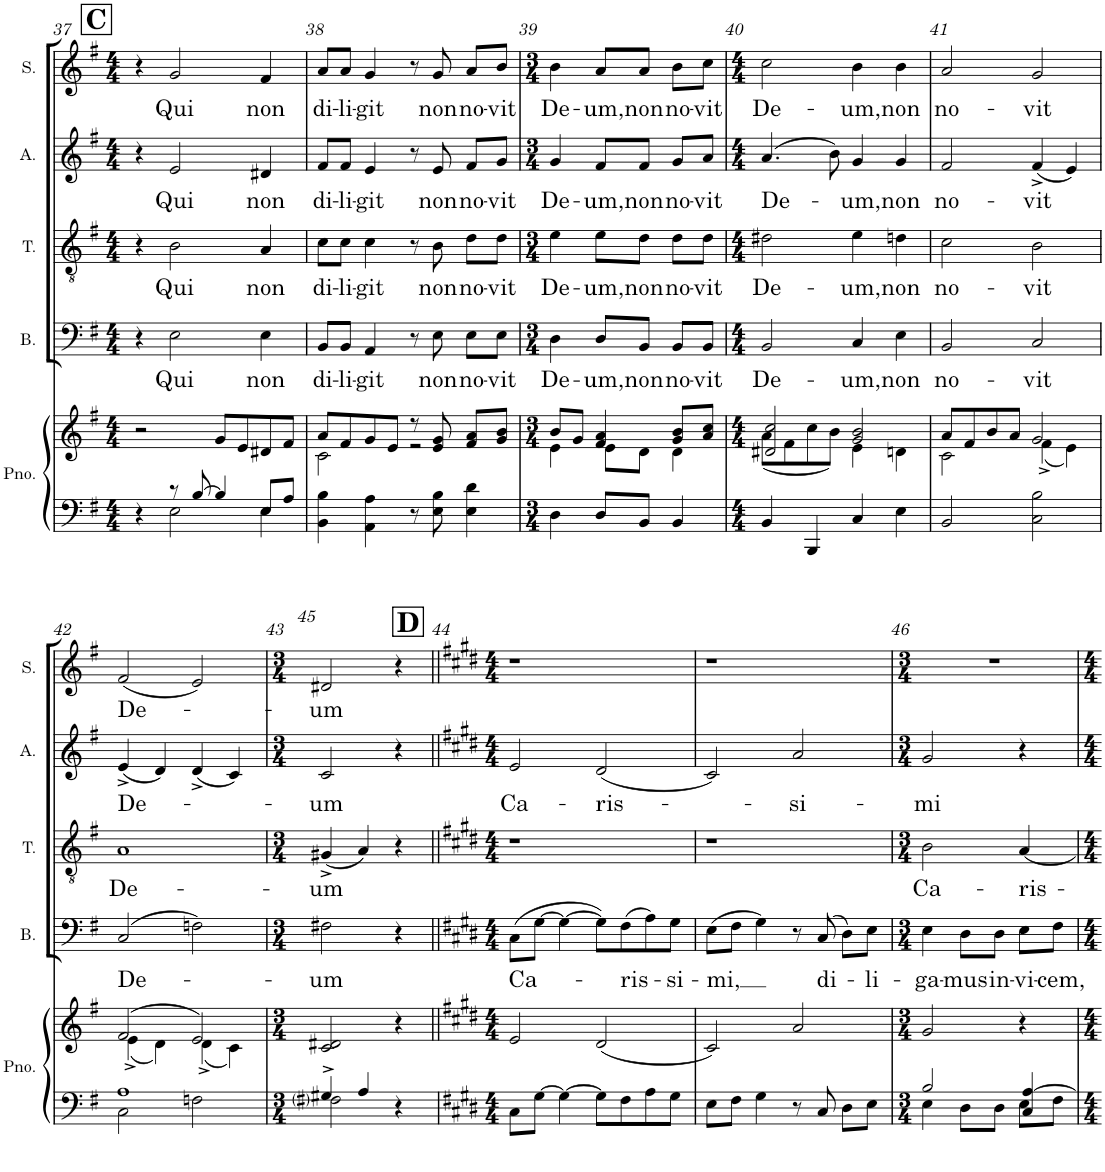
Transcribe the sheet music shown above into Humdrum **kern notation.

**kern	**kern	**kern	**text	**kern	**text	**kern	**text	**kern	**text
*part5	*part5	*part4	*part4	*part3	*part3	*part2	*part2	*part1	*part1
*staff6	*staff5	*staff4	*staff4	*staff3	*staff3	*staff2	*staff2	*staff1	*staff1
*I"Piano	*	*I"Basses	*	*I"Ténors	*	*I"Altos	*	*I"Sopranos	*
*I'Pno.	*	*I'B.	*	*I'T.	*	*I'A.	*	*I'S.	*
!!LO:PB:g=z
*clefF4	*clefG2	*clefF4	*	*clefGv2	*	*clefG2	*	*clefG2	*
*	*	*	*	*Trd7c12	*	*	*	*	*
*k[f#]	*k[f#]	*k[f#]	*	*k[f#]	*	*k[f#]	*	*k[f#]	*
*G:	*G:	*G:	*	*G:	*	*G:	*	*G:	*
*M4/4	*M4/4	*M4/4	*	*M4/4	*	*M4/4	*	*M4/4	*
!!LO:REH:place=s1:a:B:cj:fs=17.1407:t=C
=37	=37	=37	=37	=37	=37	=37	=37	=37	=37
*^	*	*	*	*	*	*	*	*	*
4r	4ryy	2r	4r	.	4r	.	4r	.	4r	.
!	!	!	!	!LO:LY:b	!	!LO:LY:b	!	!LO:LY:b	!	!LO:LY:b
8r	2E\	.	2E\	Qui	2B\	Qui	2e/	Qui	2g/	Qui
[8B/	.	.	.	.	.	.	.	.	.	.
4B/]	.	8g/L	.	.	.	.	.	.	.	.
.	.	8e/	.	.	.	.	.	.	.	.
!	!	!	!	!LO:LY:b	!	!LO:LY:b	!	!LO:LY:b	!	!LO:LY:b
8E/L	4E\	8d#X/	4E\	non	4A/	non	4d#X/	non	4f#/	non
8A/J	.	8f#/J	.	.	.	.	.	.	.	.
*v	*v	*	*	*	*	*	*	*	*	*
=38	=38	=38	=38	=38	=38	=38	=38	=38	=38
*	*^	*	*	*	*	*	*	*	*
!	!	!	!	!LO:LY:b	!	!LO:LY:b	!	!LO:LY:b	!	!LO:LY:b
4BB\ 4B\	8a/L	2c\	8BB/L	di-	8c\L	di-	8f#/L	di-	8a/L	di-
!	!	!	!	!LO:LY:b	!	!LO:LY:b	!	!LO:LY:b	!	!LO:LY:b
.	8f#/	.	8BB/J	-li-	8c\J	-li-	8f#/J	-li-	8a/J	-li-
!	!	!	!	!LO:LY:b	!	!LO:LY:b	!	!LO:LY:b	!	!LO:LY:b
4AA\ 4A\	8g/	.	4AA/	-git	4c\	-git	4e/	-git	4g/	-git
.	8e/J	.	.	.	.	.	.	.	.	.
8r	8r	2r	8r	.	8r	.	8r	.	8r	.
!	!	!	!	!LO:LY:b	!	!LO:LY:b	!	!LO:LY:b	!	!LO:LY:b
8E\ 8B\	8e/ 8g/	.	8E\	non	8B\	non	8e/	non	8g/	non
!	!	!	!	!LO:LY:b	!	!LO:LY:b	!	!LO:LY:b	!	!LO:LY:b
4E\ 4d\	8f#/ 8a/L	.	8E\L	no-	8d\L	no-	8f#/L	no-	8a/L	no-
!	!	!	!	!LO:LY:b	!	!LO:LY:b	!	!LO:LY:b	!	!LO:LY:b
.	8g/ 8b/J	.	8E\J	-vit	8d\J	-vit	8g/J	-vit	8b/J	-vit
=39	=39	=39	=39	=39	=39	=39	=39	=39	=39	=39
*M3/4	*M3/4	*	*M3/4	*	*M3/4	*	*M3/4	*	*M3/4	*
!	!	!	!	!LO:LY:b	!	!LO:LY:b	!	!LO:LY:b	!	!LO:LY:b
4D\	8b/L	4e\	4D\	De-	4e\	De-	4g/	De-	4b\	De-
.	8g/J	.	.	.	.	.	.	.	.	.
!	!	!	!	!LO:LY:b	!	!LO:LY:b	!	!LO:LY:b	!	!LO:LY:b
8D/L	4f#/ 4a/	8e\L	8D/L	-um,	8e\L	-um,	8f#/L	-um,	8a/L	-um,
!	!	!	!	!LO:LY:b	!	!LO:LY:b	!	!LO:LY:b	!	!LO:LY:b
8BB/J	.	8d\J	8BB/J	non	8d\J	non	8f#/J	non	8a/J	non
!	!	!	!	!LO:LY:b	!	!LO:LY:b	!	!LO:LY:b	!	!LO:LY:b
4BB/	8g/ 8b/L	4d\	8BB/L	no-	8d\L	no-	8g/L	no-	8b\L	no-
!	!	!	!	!LO:LY:b	!	!LO:LY:b	!	!LO:LY:b	!	!LO:LY:b
.	8a/ 8cc/J	.	8BB/J	-vit	8d\J	-vit	8a/J	-vit	8cc\J	-vit
=40	=40	=40	=40	=40	=40	=40	=40	=40	=40	=40
*M4/4	*M4/4	*	*M4/4	*	*M4/4	*	*M4/4	*	*M4/4	*
!	!	!	!	!LO:LY:b	!	!LO:LY:b	!	!LO:LY:b	!	!LO:LY:b
4BB/	2d#X/ 2cc/	(8a\L	2BB/	De-	2d#X\	De-	(4.a/	De-	2cc\	De-
.	.	8f#\	.	.	.	.	.	.	.	.
4BBB/	.	8cc\	.	.	.	.	.	.	.	.
.	.	8b\J)	.	.	.	.	8b\)	.	.	.
!	!	!	!	!LO:LY:b	!	!LO:LY:b	!	!LO:LY:b	!	!LO:LY:b
4C/	2g/ 2b/	4e\	4C/	-um,	4e\	-um,	4g/	-um,	4b\	-um,
!	!	!	!	!LO:LY:b	!	!LO:LY:b	!	!LO:LY:b	!	!LO:LY:b
4E\	.	4dn\	4E\	non	4dn\	non	4g/	non	4b\	non
=41	=41	=41	=41	=41	=41	=41	=41	=41	=41	=41
!	!	!	!	!LO:LY:b	!	!LO:LY:b	!	!LO:LY:b	!	!LO:LY:b
2BB/	8a/L	2c\	2BB/	no-	2c\	no-	2f#/	no-	2a/	no-
.	8f#/	.	.	.	.	.	.	.	.	.
.	8b/	.	.	.	.	.	.	.	.	.
.	8a/J	.	.	.	.	.	.	.	.	.
!	!	!	!	!LO:LY:b	!	!LO:LY:b	!	!LO:LY:b	!	!LO:LY:b
2C\ 2B\	2g/	(4f#^\	2C/	-vit	2B\	-vit	(4f#^/	-vit	2g/	-vit
.	.	4e\)	.	.	.	.	4e/)	.	.	.
!!LO:LB:g=z
=42	=42	=42	=42	=42	=42	=42	=42	=42	=42	=42
*^	*	*	*	*	*	*	*	*	*	*
!	!	!	!	!	!LO:LY:b	!	!LO:LY:b	!	!LO:LY:b	!	!LO:LY:b
1A	2C\	(2f#/	(4e^\	(2C/	De-	1A	De-	(4e^/	De-	(2f#/	De-
.	.	.	4d\)	.	.	.	.	4d/)	.	.	.
.	2Fn\	2e/)	(4d^\	2Fn\)	.	.	.	(4d^/	.	2e/)	.
.	.	.	4c\)	.	.	.	.	4c/)	.	.	.
=43	=43	=43	=43	=43	=43	=43	=43	=43	=43	=43	=43
*M3/4	*	*M3/4	*	*M3/4	*	*M3/4	*	*M3/4	*	*M3/4	*
!	!	!	!	!	!LO:LY:b	!	!LO:LY:b	!	!LO:LY:b	!	!LO:LY:b
4G#X^/	2F#i\	2c/ 2d#X/	2ryy	2F#X\	-um	(4G#X^/	-um	2c/	-um	2d#X/	-um
4A/	.	.	.	.	.	4A/)	.	.	.	.	.
4r	4ryy	4r	4ryy	4r	.	4r	.	4r	.	4r	.
*v	*v	*	*	*	*	*	*	*	*	*	*
*	*v	*v	*	*	*	*	*	*	*	*
!!LO:REH:place=s1:a:B:cj:fs=17.1407:t=D
=44||	=44||	=44||	=44||	=44||	=44||	=44||	=44||	=44||	=44||
*k[f#c#g#d#]	*k[f#c#g#d#]	*k[f#c#g#d#]	*	*k[f#c#g#d#]	*	*k[f#c#g#d#]	*	*k[f#c#g#d#]	*
*E:	*E:	*E:	*	*E:	*	*E:	*	*E:	*
*M4/4	*M4/4	*M4/4	*	*M4/4	*	*M4/4	*	*M4/4	*
*^	*^	*	*	*	*	*	*	*	*
!	!	!	!	!	!LO:LY:b	!	!	!	!LO:LY:b	!	!
*v	*v	*	*	*	*	*	*	*	*	*	*
*	*v	*v	*	*	*	*	*	*	*	*
8C#\L	2e/	(8C#\L	Ca-	1r	.	2e/	Ca-	1r	.
[8G#\J	.	[8G#\J	.	.	.	.	.	.	.
4G#\_	.	4G#\_	.	.	.	.	.	.	.
!	!	!	!	!	!	!	!LO:LY:b	!	!
8G#\L]	(2d#/	8G#\L])	.	.	.	(2d#/	-ris-	.	.
!	!	!	!LO:LY:b	!	!	!	!	!	!
8F#\	.	(8F#\	-ris-	.	.	.	.	.	.
8A\	.	8A\)	.	.	.	.	.	.	.
!	!	!	!LO:LY:b	!	!	!	!	!	!
8G#\J	.	8G#\J	-si-	.	.	.	.	.	.
=45	=45	=45	=45	=45	=45	=45	=45	=45	=45
!	!	!	!LO:LY:b	!	!	!	!	!	!
8E\L	2c#/)	(8E\L	-mi,	1r	.	2c#/)	.	1r	.
8F#\J	.	8F#\J	.	.	.	.	.	.	.
4G#\	.	4G#\)	.	.	.	.	.	.	.
!	!	!	!	!	!	!	!LO:LY:b	!	!
8r	2a/	8r	.	.	.	2a/	-si-	.	.
!	!	!	!LO:LY:b	!	!	!	!	!	!
8C#/	.	(8C#/	di-	.	.	.	.	.	.
8D#\L	.	8D#\L)	.	.	.	.	.	.	.
!	!	!	!LO:LY:b	!	!	!	!	!	!
8E\J	.	8E\J	-li-	.	.	.	.	.	.
=46	=46	=46	=46	=46	=46	=46	=46	=46	=46
*M3/4	*M3/4	*M3/4	*	*M3/4	*	*M3/4	*	*M3/4	*
*^	*	*	*	*	*	*	*	*	*
!	!	!	!	!LO:LY:b	!	!LO:LY:b	!	!LO:LY:b	!	!
2B/	4E\	2g#/	4E\	-ga-	2B\	Ca-	2g#/	-mi	2.r	.
!	!	!	!	!LO:LY:b	!	!	!	!	!	!
.	8D#\L	.	8D#\L	-mus	.	.	.	.	.	.
!	!	!	!	!LO:LY:b	!	!	!	!	!	!
.	8D#\J	.	8D#\J	in-	.	.	.	.	.	.
!	!	!	!	!LO:LY:b	!	!LO:LY:b	!	!	!	!
4C#/ [4A/	8E\L	4r	8E\L	-vi-	[4A/	-ris-	4r	.	.	.
!	!	!	!	!LO:LY:b	!	!	!	!	!	!
.	8F#\J	.	8F#\J	-cem,	.	.	.	.	.	.
*v	*v	*	*	*	*	*	*	*	*	*
=	=	=	=	=	=	=	=	=	=
*-	*-	*-	*-	*-	*-	*-	*-	*-	*-
